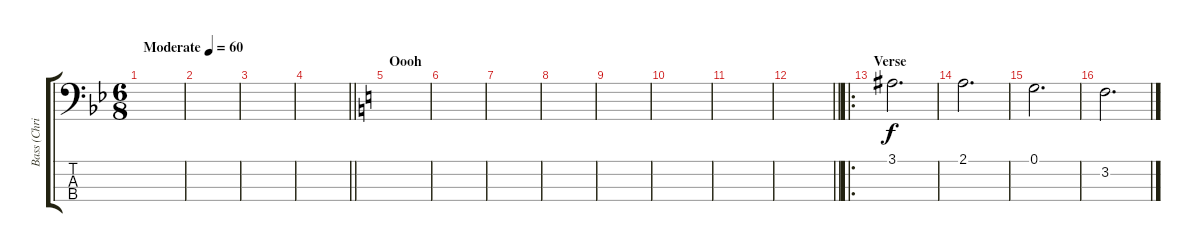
\track ("Bass (Chris)" "Bass (Chri") {instrument electricbassfinger}
\staff {score tabs}
\tuning (G2 D2 A1 E1) {hide}
\ts (6 8)
\tempo (60 "Moderate")
\clef f4
\ks bb
|
|
|
\barLineRight lightlight
|
\section ("" "Oooh")
\ks c
|
|
|
|
|
|
|
\barLineRight lightlight
|
\ro
\section ("" "Verse")
3.1.2{d} |
2.1.2{d} |
0.1.2{d} |
3.2.2{d}
